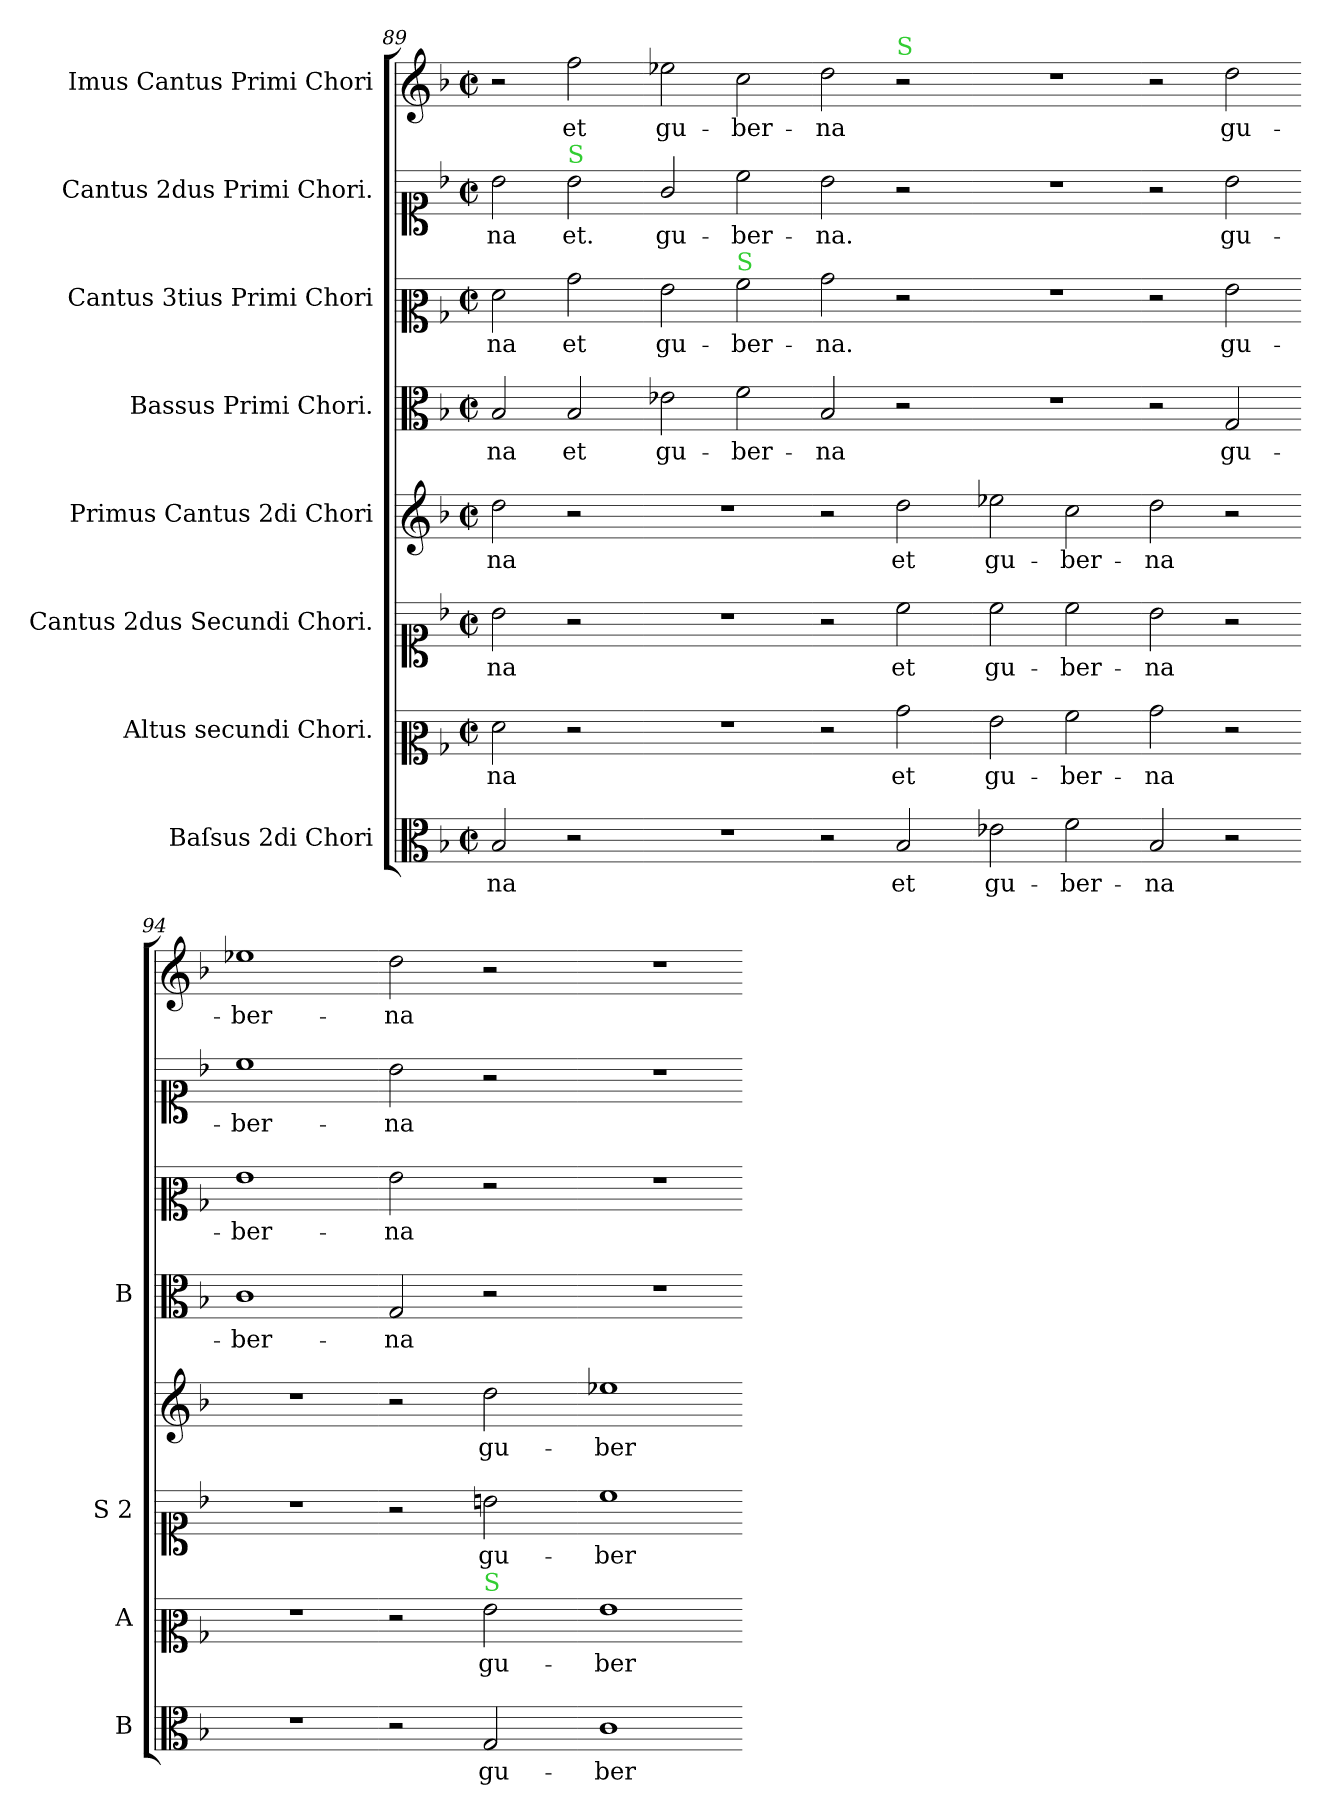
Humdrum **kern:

**kern	**text	**kern	**text	**kern	**text	**kern	**text	**kern	**text	**kern	**text	**kern	**text	**kern	**text
*part8	*part8	*part7	*part7	*part6	*part6	*part5	*part5	*part4	*part4	*part3	*part3	*part2	*part2	*part1	*part1
*staff8	*staff8	*staff7	*staff7	*staff6	*staff6	*staff5	*staff5	*staff4	*staff4	*staff3	*staff3	*staff2	*staff2	*staff1	*staff1
*I"Baſsus 2di Chori	*	*I"Altus secundi Chori.	*	*I"Cantus 2dus Secundi Chori.	*	*I"Primus Cantus 2di Chori	*	*I"Bassus Primi Chori.	*	*I"Cantus 3tius Primi Chori	*	*I"Cantus 2dus Primi Chori.	*	*I"Imus Cantus Primi Chori	*
*I'B	*	*I'A	*	*I'S 2	*	*	*	*I'B	*	*	*	*	*	*	*
*clefC3	*	*clefC2	*	*clefC1	*	*clefG2	*	*clefC3	*	*clefC2	*	*clefC1	*	*clefG2	*
*k[b-]	*	*k[b-]	*	*k[b-]	*	*k[b-]	*	*k[b-]	*	*k[b-]	*	*k[b-]	*	*k[b-]	*
*F:	*	*F:	*	*F:	*	*F:	*	*F:	*	*F:	*	*F:	*	*F:	*
*M2/2	*	*M2/2	*	*M2/2	*	*M2/2	*	*M2/2	*	*M2/2	*	*M2/2	*	*M2/2	*
*met(c|)	*	*met(c|)	*	*met(c|)	*	*met(c|)	*	*met(c|)	*	*met(c|)	*	*met(c|)	*	*met(c|)	*
=89	=89	=89	=89	=89	=89	=89	=89	=89	=89	=89	=89	=89	=89	=89	=89
2B-/	-na	2f\	-na	2b-\	-na	2dd\	-na	2B-/	-na	2f\	-na	2b-\	-na	2r	.
!	!	!	!	!	!	!	!	!	!	!	!	!LO:TX:a:color=limegreen:t=S	!	!	!
2r	.	2r	.	2r	.	2r	.	2B-/	et	2b-\	et	2b-\	et.	2ff\	et
=90-	=90-	=90-	=90-	=90-	=90-	=90-	=90-	=90-	=90-	=90-	=90-	=90-	=90-	=90-	=90-
1r	.	1r	.	1r	.	1r	.	2e-X\	gu-	2g\	gu-	2g/	gu-	2ee-X\	gu-
!	!	!	!	!	!	!	!	!	!	!LO:TX:a:color=limegreen:t=S	!	!	!	!	!
.	.	.	.	.	.	.	.	2f\	-ber-	2a\	-ber-	2cc\	-ber-	2cc\	-ber-
=91-	=91-	=91-	=91-	=91-	=91-	=91-	=91-	=91-	=91-	=91-	=91-	=91-	=91-	=91-	=91-
2r	.	2r	.	2r	.	2r	.	2B-/	-na	2b-\	-na.	2b-\	-na.	2dd\	-na
!	!	!	!	!	!	!	!	!	!	!	!	!	!	!LO:TX:a:color=limegreen:t=S	!
2B-/	et	2b-\	et	2cc\	et	2dd\	et	2r	.	2r	.	2r	.	2r	.
=92-	=92-	=92-	=92-	=92-	=92-	=92-	=92-	=92-	=92-	=92-	=92-	=92-	=92-	=92-	=92-
2e-X\	gu-	2g\	gu-	2cc\	gu-	2ee-X\	gu-	1r	.	1r	.	1r	.	1r	.
2f\	-ber-	2a\	-ber-	2cc\	-ber-	2cc\	-ber-	.	.	.	.	.	.	.	.
=93-	=93-	=93-	=93-	=93-	=93-	=93-	=93-	=93-	=93-	=93-	=93-	=93-	=93-	=93-	=93-
2B-/	-na	2b-\	-na	2b-\	-na	2dd\	-na	2r	.	2r	.	2r	.	2r	.
2r	.	2r	.	2r	.	2r	.	2G/	gu-	2g\	gu-	2b-\	gu-	2dd\	gu-
=94-	=94-	=94-	=94-	=94-	=94-	=94-	=94-	=94-	=94-	=94-	=94-	=94-	=94-	=94-	=94-
1r	.	1r	.	1r	.	1r	.	1c	-ber-	1g	-ber-	1cc	-ber-	1ee-X	-ber-
=95-	=95-	=95-	=95-	=95-	=95-	=95-	=95-	=95-	=95-	=95-	=95-	=95-	=95-	=95-	=95-
2r	.	2r	.	2r	.	2r	.	2G/	-na	2g\	-na	2b-\	-na	2dd\	-na
!	!	!LO:TX:a:color=limegreen:t=S	!	!	!	!	!	!	!	!	!	!	!	!	!
2G/	gu-	2g\	gu-	2bn\	gu-	2dd\	gu-	2r	.	2r	.	2r	.	2r	.
=96-	=96-	=96-	=96-	=96-	=96-	=96-	=96-	=96-	=96-	=96-	=96-	=96-	=96-	=96-	=96-
1c	-ber-	1g	-ber-	1cc	-ber-	1ee-X	-ber-	1r	.	1r	.	1r	.	1r	.
=-	=-	=-	=-	=-	=-	=-	=-	=-	=-	=-	=-	=-	=-	=-	=-
*-	*-	*-	*-	*-	*-	*-	*-	*-	*-	*-	*-	*-	*-	*-	*-
